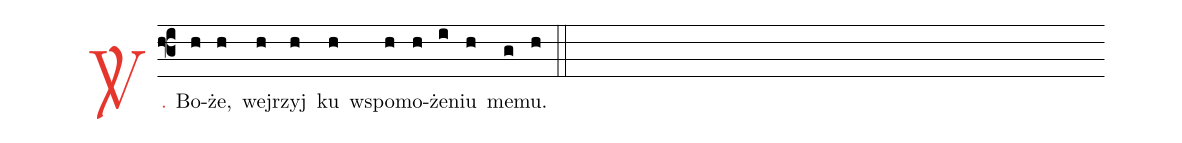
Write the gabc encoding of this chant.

%%
(f3)<c><sp>V/</sp>.</c> Bo(h)że,(h) wej(h)rzyj(h) ku(h) wspo(h)mo(h)że(i)niu(h) me(g)mu.(h) (::) (Z)
